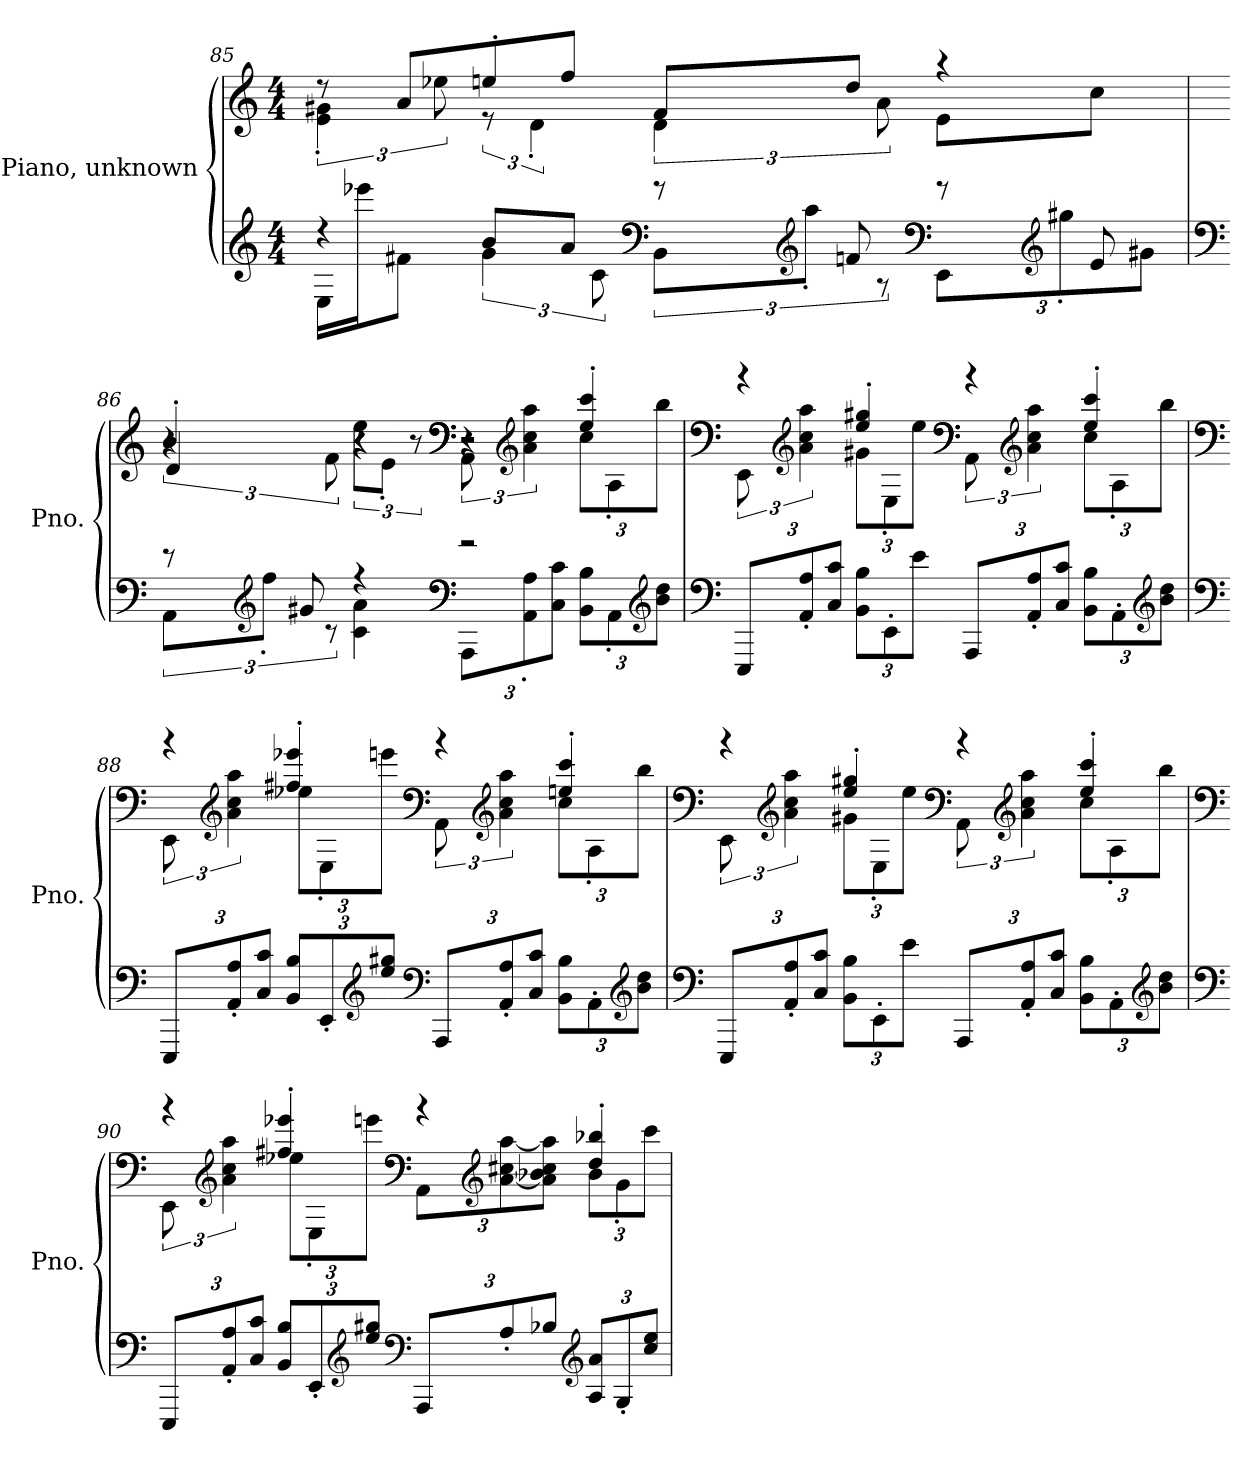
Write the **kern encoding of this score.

**kern	**kern
*part1	*part1
*staff2	*staff1
*I"Piano, unknown	*
*I'Pno.	*
!!LO:LB:g=z
*clefG2	*clefG2
*k[]	*k[]
*M4/4	*M4/4
=85	=85
*^	*^
4r	16E\LL	8r	6e\' 6g#X\'
.	16eee-X\J	.	.
.	8f#X\J	8a/L	.
.	.	.	12ee-X\
8b/L	6g\	8een'/	12r
.	.	.	6d'\
8a/J	.	8ff/J	.
.	12c\	.	.
*clefF4	*	*	*
8r	12BB\L	8f/L	6d\
*clefG2	*	*	*
.	12aa'\J	.	.
8fn/	.	8dd/J	.
.	12r	.	12a\
*clefF4	*	*	*
*	*Xbrackettup	*	*
8r	12EE\L	4r	8e\L
*clefG2	*	*	*
.	12gg#X'\	.	.
8e/	.	.	8cc\J
.	12g#X\J	.	.
*	*	*v	*v
!!LO:LB:g=z
=86	=86	=86
*clefF4	*	*
*	*brackettup	*
*	*	*^
*	*	*	*^
8r	12AA\L	4b'/	6r	4d/
*clefG2	*	*	*	*
.	12ff'\J	.	.	.
8g#X/	.	.	.	.
.	12r	.	12f\	.
4r	4c\ 4a\	4r	12ee\L	4r
.	.	.	12e'\J	.
.	.	.	12r	.
*clefF4	*	*clefF4	*	*
*	*Xbrackettup	*	*	*
2r	12AAA\L	4r	12AA\	2r
*	*	*clefG2	*	*
.	12AA\' 12A\'	.	6a\ 6cc\ 6aa\	.
.	12C\ 12c\J	.	.	.
*	*	*	*Xbrackettup	*
.	12BB\ 12B\L	4ee/' 4ccc/'	12cc\L	.
.	12AA'\	.	12A'\	.
*clefG2	*	*	*	*
.	12b\ 12dd\J	.	12bb\J	.
*v	*v	*	*	*
*	*v	*v	*v
=87	=87
*clefF4	*clefF4
*	*^
*	*	*brackettup
12EEE/L	4r	12EE\
*	*clefG2	*
12AA/' 12A/'	.	6a\ 6cc\ 6aa\
12C/ 12c/J	.	.
*	*	*Xbrackettup
12BB\ 12B\L	4ee/' 4gg#X/'	12g#X\L
12EE'\	.	12E'\
12e\J	.	12ee\J
*	*clefF4	*
*	*	*brackettup
12AAA/L	4r	12AA\
*	*clefG2	*
12AA/' 12A/'	.	6a\ 6cc\ 6aa\
12C/ 12c/J	.	.
*	*	*Xbrackettup
12BB\ 12B\L	4ee/' 4ccc/'	12cc\L
12AA'\	.	12A'\
*clefG2	*	*
12b\ 12dd\J	.	12bb\J
!!LO:PB:g=z	!!
=88	=88	=88
*clefF4	*clefF4	*
*	*	*brackettup
12EEE/L	4r	12EE\
*	*clefG2	*
12AA/' 12A/'	.	6a\ 6cc\ 6aa\
12C/ 12c/J	.	.
*	*	*Xbrackettup
12BB/ 12B/L	4ff#X/' 4eee-X/'	12ee-X\L
12EE'/	.	12E'\
*clefG2	*	*
12ee/ 12gg#X/J	.	12eeen\J
*clefF4	*clefF4	*
*	*	*brackettup
12AAA/L	4r	12AA\
*	*clefG2	*
12AA/' 12A/'	.	6a\ 6cc\ 6aa\
12C/ 12c/J	.	.
*	*	*Xbrackettup
12BB\ 12B\L	4een/' 4ccc/'	12cc\L
12AA'\	.	12A'\
*clefG2	*	*
12b\ 12dd\J	.	12bb\J
=89	=89	=89
*clefF4	*clefF4	*
*	*	*brackettup
12EEE/L	4r	12EE\
*	*clefG2	*
12AA/' 12A/'	.	6a\ 6cc\ 6aa\
12C/ 12c/J	.	.
*	*	*Xbrackettup
12BB\ 12B\L	4ee/' 4gg#X/'	12g#X\L
12EE'\	.	12E'\
12e\J	.	12ee\J
*	*clefF4	*
*	*	*brackettup
12AAA/L	4r	12AA\
*	*clefG2	*
12AA/' 12A/'	.	6a\ 6cc\ 6aa\
12C/ 12c/J	.	.
*	*	*Xbrackettup
12BB\ 12B\L	4ee/' 4ccc/'	12cc\L
12AA'\	.	12A'\
*clefG2	*	*
12b\ 12dd\J	.	12bb\J
!!LO:LB:g=z	!!
=90	=90	=90
*clefF4	*clefF4	*
*	*	*brackettup
12EEE/L	4r	12EE\
*	*clefG2	*
12AA/' 12A/'	.	6a\ 6cc\ 6aa\
12C/ 12c/J	.	.
*	*	*Xbrackettup
12BB/ 12B/L	4ff#X/' 4eee-X/'	12ee-X\L
12EE'/	.	12E'\
*clefG2	*	*
12ee/ 12gg#X/J	.	12eeen\J
*clefF4	*clefF4	*
12AAA/L	4r	12AA\L
*	*clefG2	*
12A'/	.	[12a\ [12cc#X\ [12aa\
12B-X/J	.	12a\] 12b-X\ 12cc#\] 12aa\]J
*clefG2	*	*
12A/ 12a/L	4dd/' 4bb-X/'	12b-\L
12G'/	.	12g'\
12cc/ 12ee/J	.	12ccc\J
*	*v	*v
=	=
*-	*-
